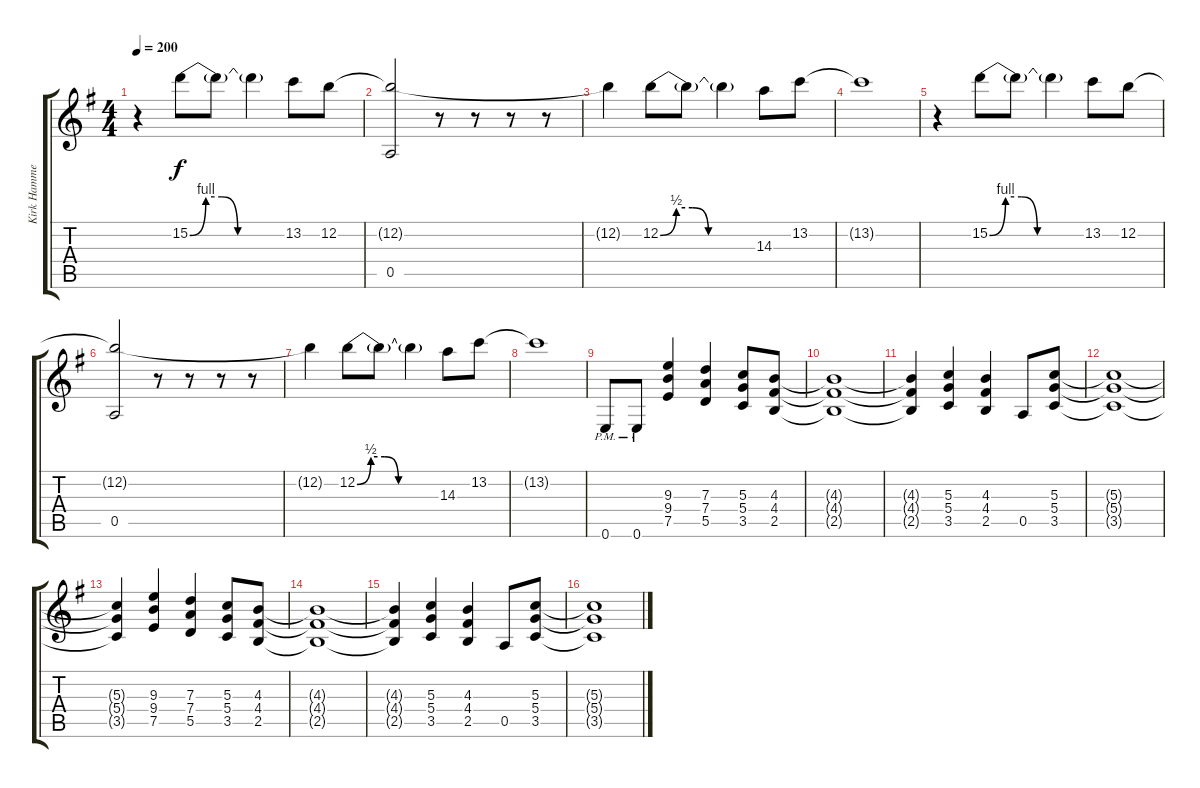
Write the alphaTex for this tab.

\track ("Kirk Hammett" "Kirk Hamme") {instrument overdrivenguitar}
\staff {score tabs}
\tuning (E4 B3 G3 D3 A2 E2) {hide}
\ts (4 4)
\tempo 200
\clef g2
\ks g
r.4{dy f} 15.2{be (custom 0 0 10 4 20 4 30 0 60 0)}.8 15.2{t}.8 15.2{t}.4 13.2.8 12.2.8 |
(12.2{t} 0.5).2 r.8 r.8 r.8 r.8 |
12.2{t}.4 12.2{be (custom 0 0 10 2 20 2 30 0 60 0)}.8 12.2{t}.8 12.2{t}.4 14.3.8 13.2.8 |
13.2{t}.1 |
r.4 15.2{be (custom 0 0 10 4 20 4 30 0 60 0)}.8 15.2{t}.8 15.2{t}.4 13.2.8 12.2.8 |
(12.2{t} 0.5).2 r.8 r.8 r.8 r.8 |
12.2{t}.4 12.2{be (custom 0 0 10 2 20 2 30 0 60 0)}.8 12.2{t}.8 12.2{t}.4 14.3.8 13.2.8 |
13.2{t}.1 |
0.6{pm}.8 0.6{pm}.8 (9.3 9.4 7.5).4 (7.3 7.4 5.5).4 (5.3 5.4 3.5).8 (4.3 4.4 2.5).8 |
(4.3{t} 4.4{t} 2.5{t}).1 |
(4.3{t} 4.4{t} 2.5{t}).4 (5.3 5.4 3.5).4 (4.3 4.4 2.5).4 0.5.8 (5.3 5.4 3.5).8 |
(5.3{t} 5.4{t} 3.5{t}).1 |
(5.3{t} 5.4{t} 3.5{t}).4 (9.3 9.4 7.5).4 (7.3 7.4 5.5).4 (5.3 5.4 3.5).8 (4.3 4.4 2.5).8 |
(4.3{t} 4.4{t} 2.5{t}).1 |
(4.3{t} 4.4{t} 2.5{t}).4 (5.3 5.4 3.5).4 (4.3 4.4 2.5).4 0.5.8 (5.3 5.4 3.5).8 |
(5.3{t} 5.4{t} 3.5{t}).1
